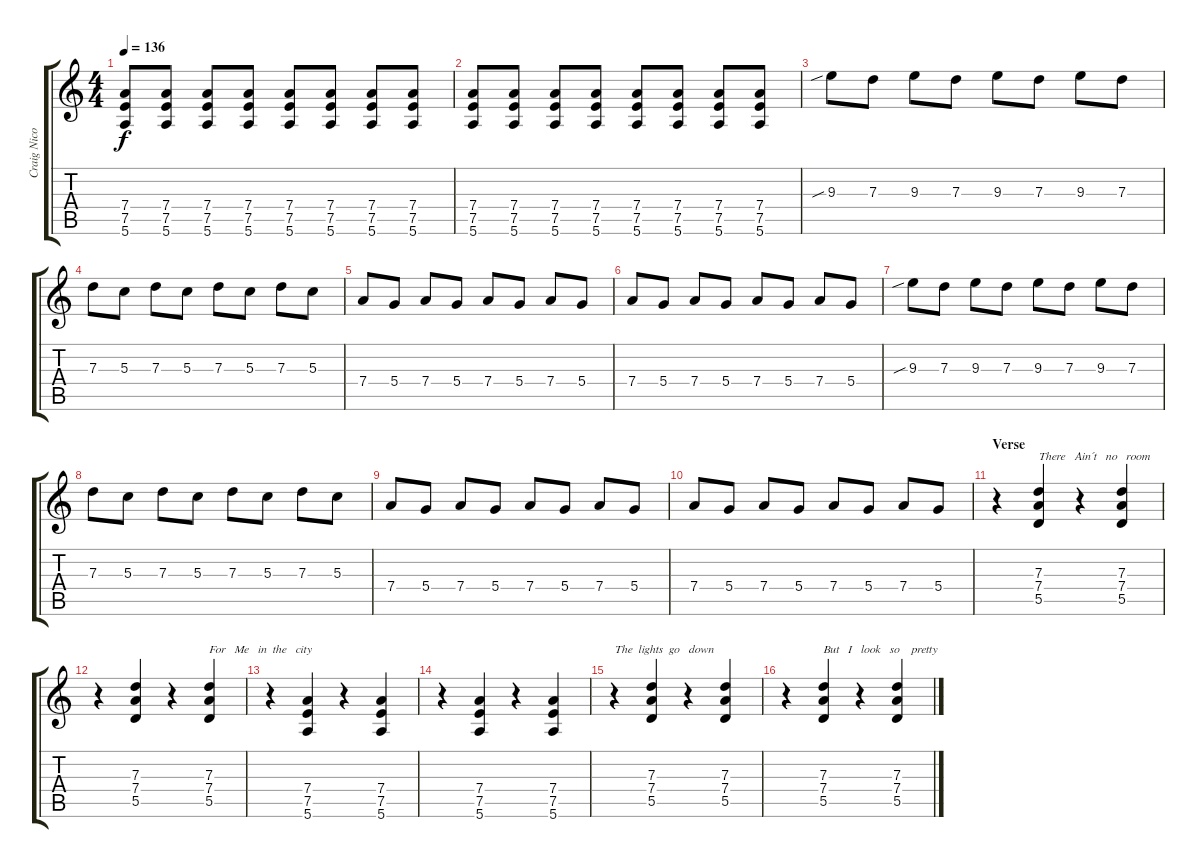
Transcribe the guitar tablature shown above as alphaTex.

\track ("Craig Nicolls" "Craig Nico") {instrument distortionguitar}
\staff {score tabs}
\tuning (E4 B3 G3 D3 A2 E2) {hide}
\ts (4 4)
\tempo 136
\clef g2
\ks c
(7.4 7.5 5.6).8{dy f} (7.4 7.5 5.6).8 (7.4 7.5 5.6).8 (7.4 7.5 5.6).8 (7.4 7.5 5.6).8 (7.4 7.5 5.6).8 (7.4 7.5 5.6).8 (7.4 7.5 5.6).8 |
(7.4 7.5 5.6).8 (7.4 7.5 5.6).8 (7.4 7.5 5.6).8 (7.4 7.5 5.6).8 (7.4 7.5 5.6).8 (7.4 7.5 5.6).8 (7.4 7.5 5.6).8 (7.4 7.5 5.6).8 |
9.3{sib}.8 7.3.8 9.3.8 7.3.8 9.3.8 7.3.8 9.3.8 7.3.8 |
7.3.8 5.3.8 7.3.8 5.3.8 7.3.8 5.3.8 7.3.8 5.3.8 |
7.4.8 5.4.8 7.4.8 5.4.8 7.4.8 5.4.8 7.4.8 5.4.8 |
7.4.8 5.4.8 7.4.8 5.4.8 7.4.8 5.4.8 7.4.8 5.4.8 |
9.3{sib}.8 7.3.8 9.3.8 7.3.8 9.3.8 7.3.8 9.3.8 7.3.8 |
7.3.8 5.3.8 7.3.8 5.3.8 7.3.8 5.3.8 7.3.8 5.3.8 |
7.4.8 5.4.8 7.4.8 5.4.8 7.4.8 5.4.8 7.4.8 5.4.8 |
7.4.8 5.4.8 7.4.8 5.4.8 7.4.8 5.4.8 7.4.8 5.4.8 |
\section ("" "Verse")
r.4{volume 12} (7.3 7.4 5.5).4{txt "There   Ain´t   no   room "} r.4 (7.3 7.4 5.5).4 |
r.4 (7.3 7.4 5.5).4 r.4 (7.3 7.4 5.5).4{txt "For   Me   in  the   city"} |
r.4 (7.4 7.5 5.6).4 r.4 (7.4 7.5 5.6).4 |
r.4 (7.4 7.5 5.6).4 r.4 (7.4 7.5 5.6).4 |
r.4{txt "The  lights  go   down "} (7.3 7.4 5.5).4 r.4 (7.3 7.4 5.5).4 |
r.4 (7.3 7.4 5.5).4{txt "But   I   look   so    pretty"} r.4 (7.3 7.4 5.5).4
